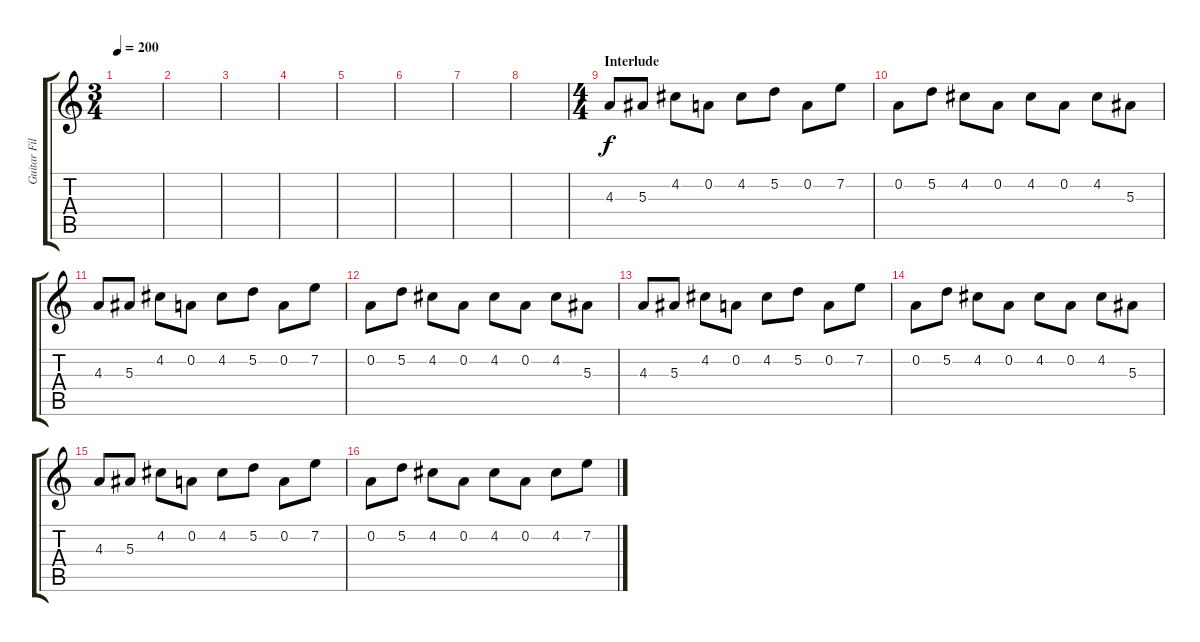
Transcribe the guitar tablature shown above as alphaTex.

\track ("Guitar Fills" "Guitar Fil") {instrument distortionguitar}
\staff {score tabs}
\tuning (D4 A3 F3 C3 G2 D2) {hide}
\ts (3 4)
\tempo 200
\clef g2
\ks c
|
|
|
|
|
|
|
|
\ts (4 4)
\section ("" "Interlude")
4.3.8{volume 13 balance 8 instrument distortionguitar} 5.3.8 4.2.8 0.2.8 4.2.8 5.2.8 0.2.8 7.2.8 |
0.2.8 5.2.8 4.2.8 0.2.8 4.2.8 0.2.8 4.2.8 5.3.8 |
4.3.8 5.3.8 4.2.8 0.2.8 4.2.8 5.2.8 0.2.8 7.2.8 |
0.2.8 5.2.8 4.2.8 0.2.8 4.2.8 0.2.8 4.2.8 5.3.8 |
4.3.8 5.3.8 4.2.8 0.2.8 4.2.8 5.2.8 0.2.8 7.2.8 |
0.2.8 5.2.8 4.2.8 0.2.8 4.2.8 0.2.8 4.2.8 5.3.8 |
4.3.8 5.3.8 4.2.8 0.2.8 4.2.8 5.2.8 0.2.8 7.2.8 |
0.2.8 5.2.8 4.2.8 0.2.8 4.2.8 0.2.8 4.2.8 7.2.8
